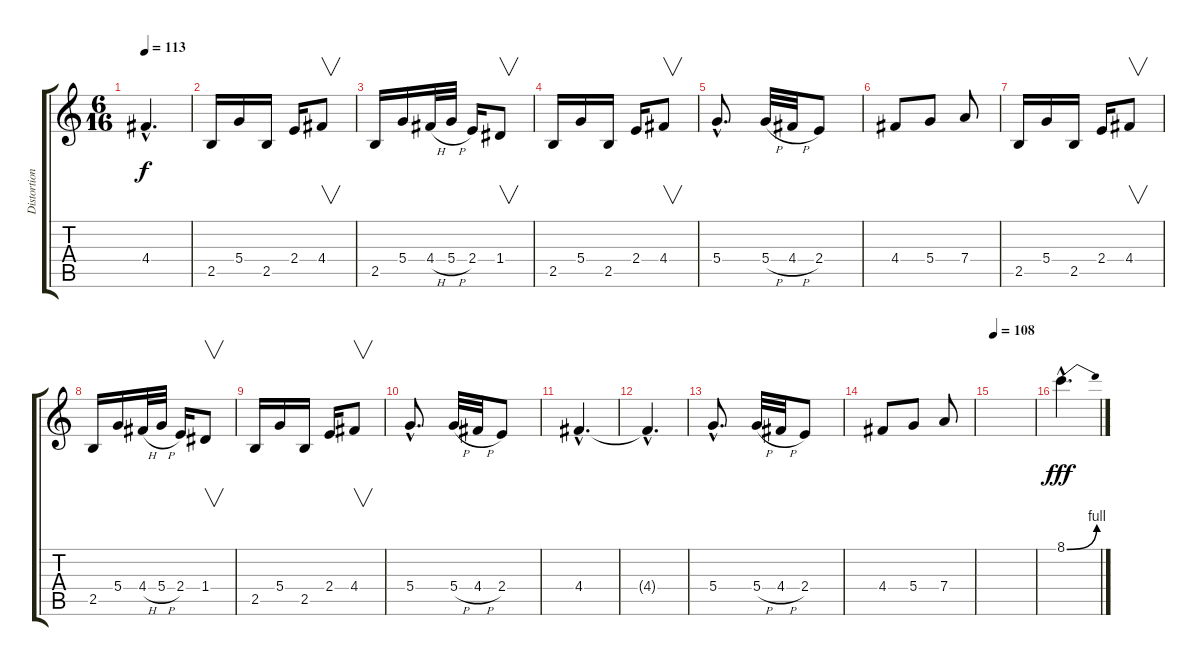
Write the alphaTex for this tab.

\track ("Distortion Guitar 3" "Distortion") {instrument distortionguitar}
\staff {score tabs}
\tuning (E4 B3 G3 D3 A2 E2) {hide}
\ts (6 16)
\tempo 113
\clef g2
\ks c
4.4{hac}.4{d dy f} |
2.5.16 5.4.16 2.5.16 2.4.16 4.4.8{v} |
2.5.16 5.4.16 4.4{h}.32 5.4{h}.32 2.4.16 1.4.8{v} |
2.5.16 5.4.16 2.5.16 2.4.16 4.4.8{v} |
5.4{hac}.8{d} 5.4{h}.32 4.4{h}.32 2.4.8 |
4.4.8 5.4.8 7.4.8 |
2.5.16 5.4.16 2.5.16 2.4.16 4.4.8{v} |
2.5.16 5.4.16 4.4{h}.32 5.4{h}.32 2.4.16 1.4.8{v} |
2.5.16 5.4.16 2.5.16 2.4.16 4.4.8{v} |
5.4{hac}.8{d} 5.4{h}.32 4.4{h}.32 2.4.8 |
4.4{hac}.4{d} |
4.4{hac t}.4{d} |
5.4{hac}.8{d} 5.4{h}.32 4.4{h}.32 2.4.8 |
4.4.8 5.4.8 7.4.8 |
\tempo 108
|
8.1{be (bend 0 0 60 4) hac}.4{d dy fff}
